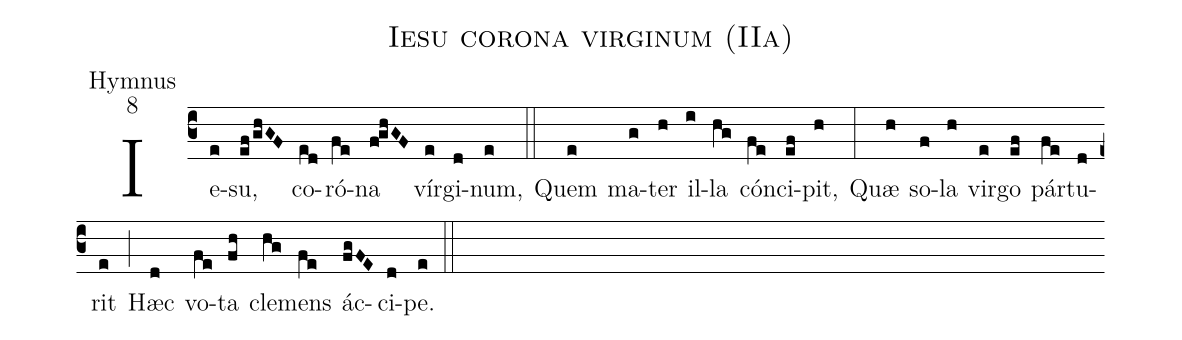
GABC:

name:Iesu corona virginum (IIa);
office-part:Hymnus;
mode:8;
%%
(c3) Ie(e)su,(ef/ghGF) co(ed)ró(fe)na(f!ghGF) vír(e)gi(d)num,(e) (::)
Quem(e) ma(g)ter(h) il(i)la(hg) cón(fe)ci(ef)pit,(h) (:)
Quæ(h) so(f)la(h) vir(e)go(ef) pár(fe)tu(d)rit(e) (;) Hæc(d) vo(fe)ta(fh) cle(hg)mens(fe) ác(fgFE)ci(d)pe.(e) (::)
